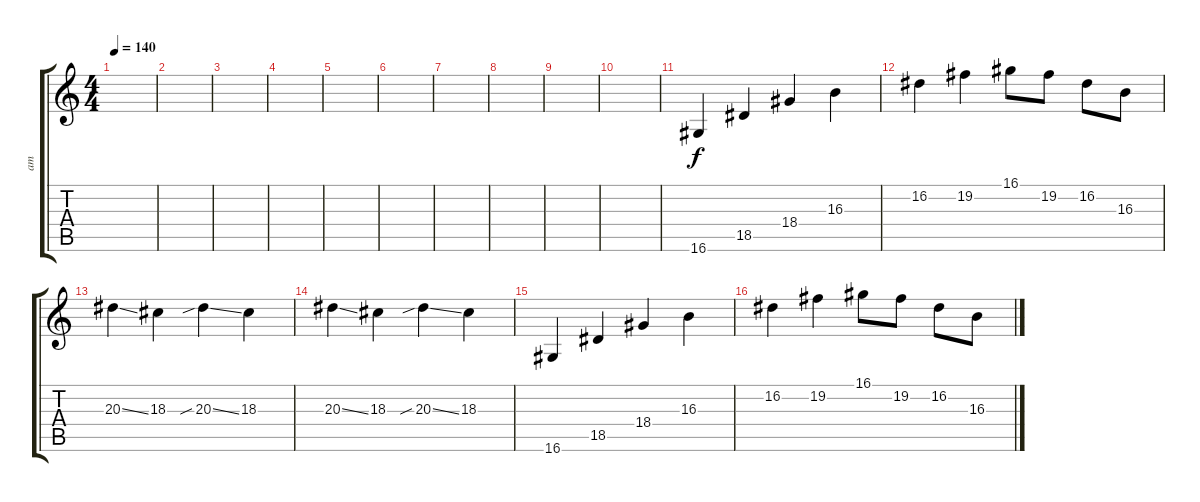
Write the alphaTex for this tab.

\track ("am" "am") {instrument mutedtrumpet}
\staff {score tabs}
\tuning (E4 B3 G3 D3 A2 E2) {hide}
\ts (4 4)
\tempo 140
\clef g2
\ks c
|
|
|
|
|
|
|
|
|
|
16.6.4{volume 8 instrument lead1square} 18.5.4 18.4.4 16.3.4 |
16.2.4 19.2.4 16.1.8 19.2.8 16.2.8 16.3.8 |
20.3{ss}.4 18.3.4 20.3{sib ss}.4 18.3.4 |
20.3{ss}.4 18.3.4 20.3{sib ss}.4 18.3.4 |
16.6.4 18.5.4 18.4.4 16.3.4 |
16.2.4 19.2.4 16.1.8 19.2.8 16.2.8 16.3.8
